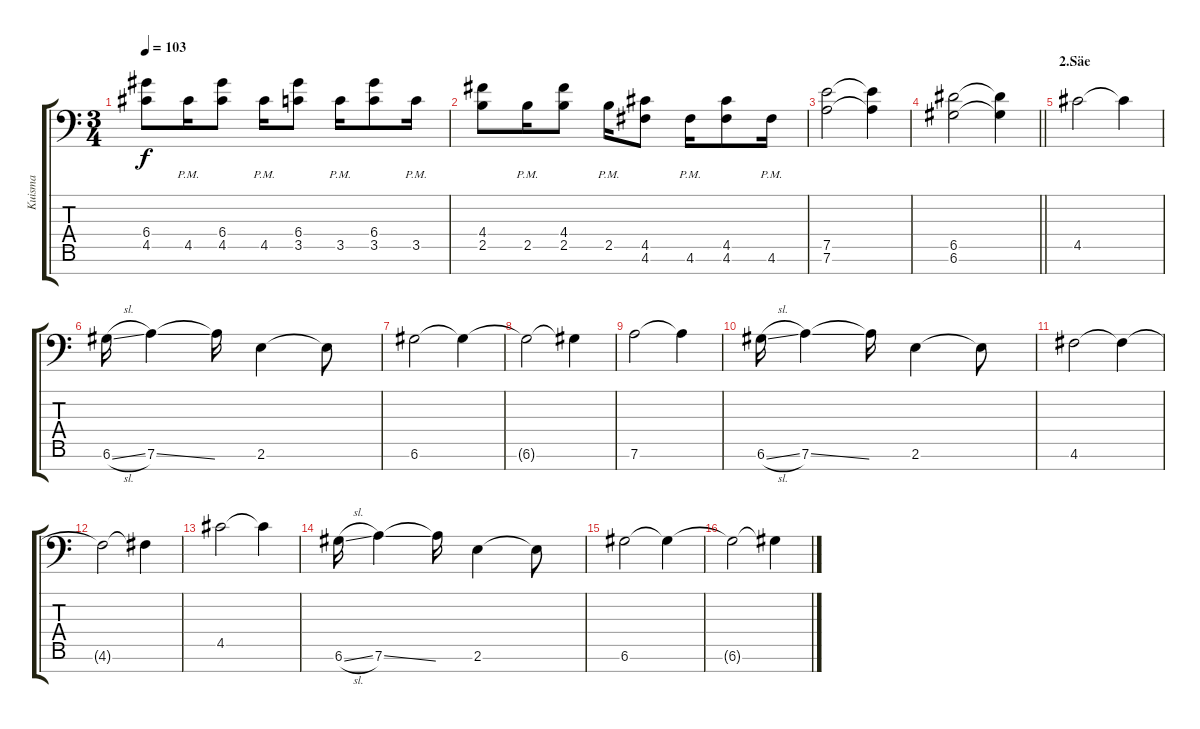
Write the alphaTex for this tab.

\track ("Kuisma" "Kuisma") {instrument distortionguitar}
\staff {score tabs}
\tuning (E4 B3 G3 D3 A2 D2 A1) {hide}
\ts (3 4)
\tempo 103
\clef f4
\ks c
(6.4 4.5).8{dy f} 4.5{pm}.16 (6.4 4.5).8 4.5{pm}.16 (6.4 3.5).8 3.5{pm}.16 (6.4 3.5).8 3.5{pm}.16 |
(4.4 2.5).8 2.5{pm}.16 (4.4 2.5).8 2.5{pm}.16 (4.5 4.6).8 4.6{pm}.16 (4.5 4.6).8 4.6{pm}.16 |
(7.5 7.6).2 (7.5{t} 7.6{t}).4 |
\barLineRight lightlight
(6.5 6.6).2 (6.5{t} 6.6{t}).4 |
\section ("" "2.Säe")
4.5.2 4.5{t}.4 |
6.6{sl}.16 7.6{ss}.4 7.6{t}.16 2.6.4 2.6{t}.8 |
6.6.2 6.6{t}.4 |
6.6{t}.2 6.6{t}.4 |
7.6.2 7.6{t}.4 |
6.6{sl}.16 7.6{ss}.4 7.6{t}.16 2.6.4 2.6{t}.8 |
4.6.2 4.6{t}.4 |
4.6{t}.2 4.6{t}.4 |
4.5.2 4.5{t}.4 |
6.6{sl}.16 7.6{ss}.4 7.6{t}.16 2.6.4 2.6{t}.8 |
6.6.2 6.6{t}.4 |
6.6{t}.2 6.6{t}.4
